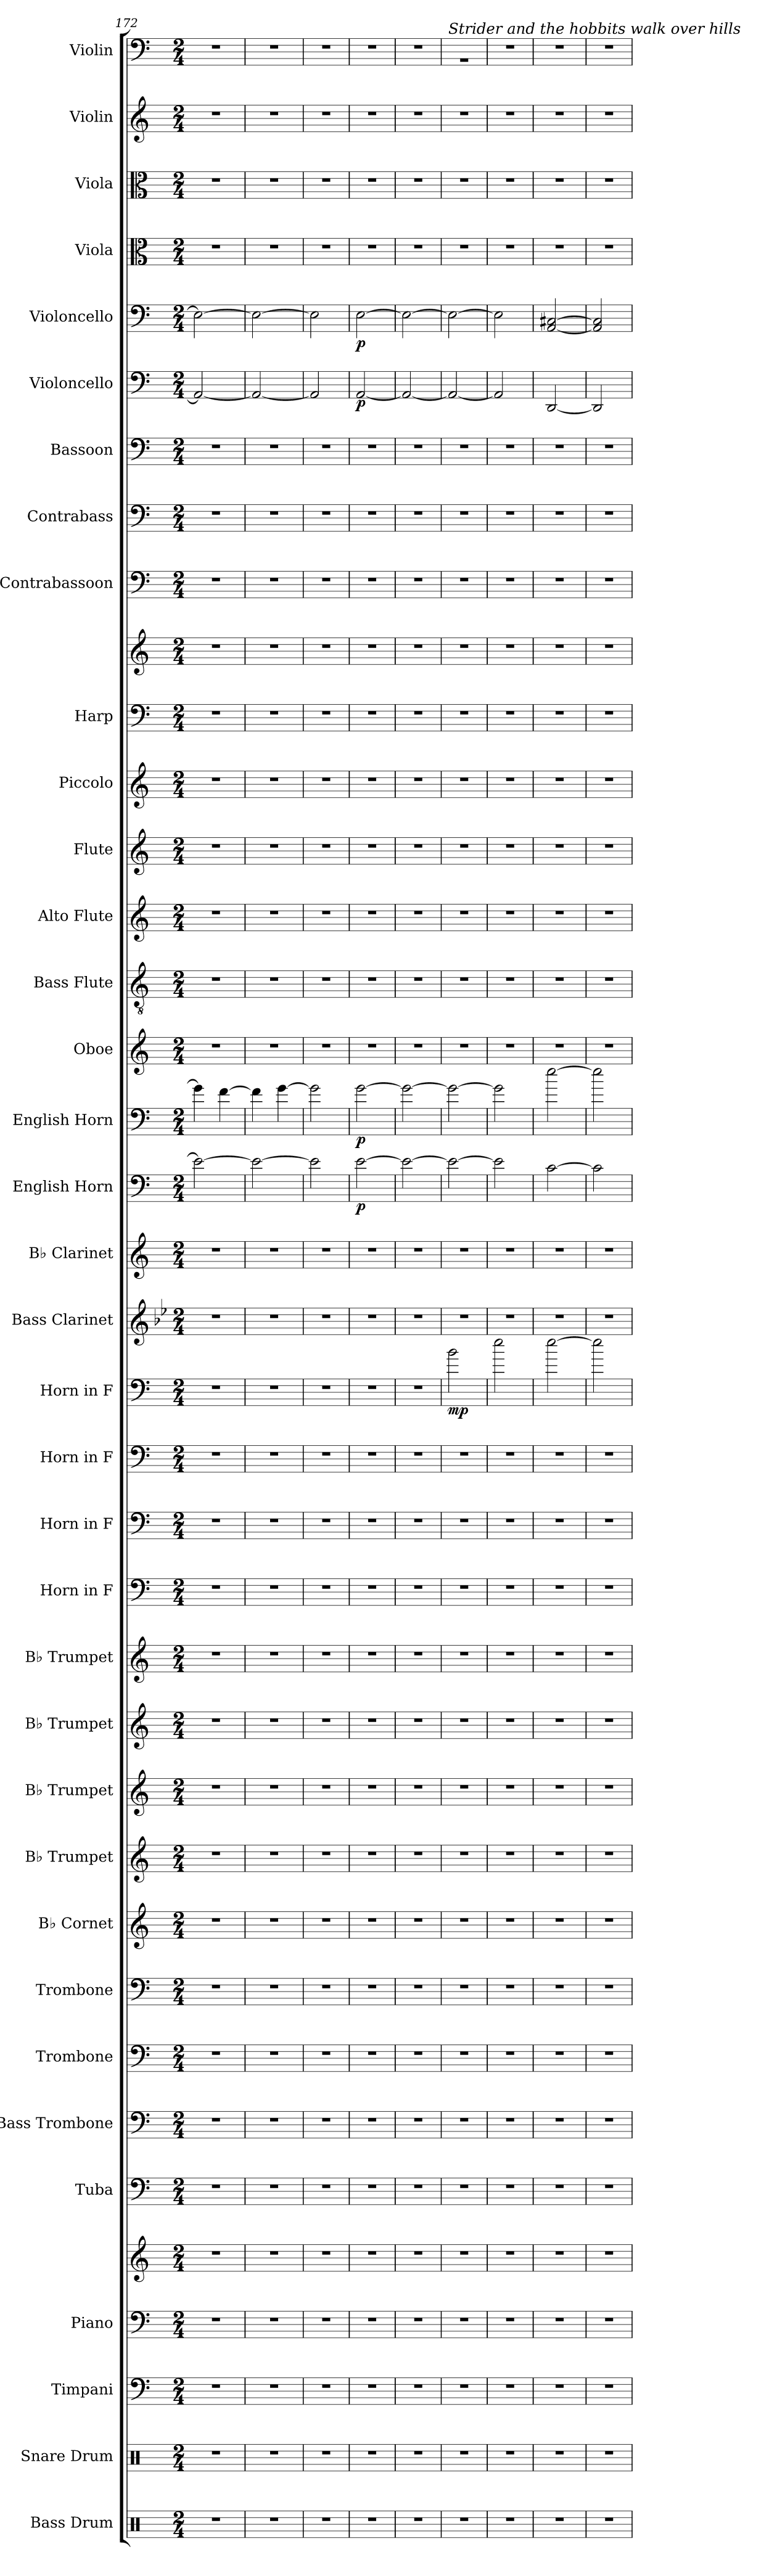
**kern	**kern	**kern	**kern	**kern	**kern	**kern	**kern	**kern	**kern	**kern	**kern	**kern	**kern	**kern	**kern	**kern	**kern	**dynam	**kern	**kern	**kern	**dynam	**kern	**dynam	**kern	**kern	**kern	**kern	**kern	**kern	**kern	**kern	**kern	**kern	**kern	**dynam	**kern	**dynam	**kern	**kern	**kern	**kern
*part36	*part35	*part34	*part33	*part33	*part32	*part31	*part30	*part29	*part28	*part27	*part26	*part25	*part24	*part23	*part22	*part21	*part20	*part20	*part19	*part18	*part17	*part17	*part16	*part16	*part15	*part14	*part13	*part12	*part11	*part10	*part10	*part9	*part8	*part7	*part6	*part6	*part5	*part5	*part4	*part3	*part2	*part1
*staff38	*staff37	*staff36	*staff35	*staff34	*staff33	*staff32	*staff31	*staff30	*staff29	*staff28	*staff27	*staff26	*staff25	*staff24	*staff23	*staff22	*staff21	*staff21	*staff20	*staff19	*staff18	*staff18	*staff17	*staff17	*staff16	*staff15	*staff14	*staff13	*staff12	*staff11	*staff10	*staff9	*staff8	*staff7	*staff6	*staff6	*staff5	*staff5	*staff4	*staff3	*staff2	*staff1
*I"Bass Drum	*I"Snare Drum	*I"Timpani	*I"Piano	*	*I"Tuba	*I"Bass Trombone	*I"Trombone	*I"Trombone	*I"B♭ Cornet	*I"B♭ Trumpet	*I"B♭ Trumpet	*I"B♭ Trumpet	*I"B♭ Trumpet	*I"Horn in F	*I"Horn in F	*I"Horn in F	*I"Horn in F	*	*I"Bass Clarinet	*I"B♭ Clarinet	*I"English Horn	*	*I"English Horn	*	*I"Oboe	*I"Bass Flute	*I"Alto Flute	*I"Flute	*I"Piccolo	*I"Harp	*	*I"Contrabassoon	*I"Contrabass	*I"Bassoon	*I"Violoncello	*	*I"Violoncello	*	*I"Viola	*I"Viola	*I"Violin	*I"Violin
*I'B. Dr.	*I'Sn. Dr.	*I'Timp.	*I'Pno.	*	*I'Tba.	*I'B. Tbn.	*I'Tbn.	*I'Tbn.	*I'B♭ Cnt.	*I'B♭ Tpt.	*I'B♭ Tpt.	*I'B♭ Tpt.	*I'B♭ Tpt.	*	*	*	*	*	*I'B. Cl.	*I'B♭ Cl.	*I'E. Hn.	*	*I'E. Hn.	*	*I'Ob.	*I'B. Fl.	*I'A. Fl.	*I'Fl.	*I'Picc.	*I'Hrp.	*	*I'Cbsn.	*I'Cb.	*I'Bsn.	*I'Vc.	*	*I'Vc.	*	*I'Vla.	*I'Vla.	*I'Vln.	*I'Vln.
*clefX	*clefX	*clefF4	*clefF4	*clefG2	*clefF4	*clefF4	*clefF4	*clefF4	*clefG2	*clefG2	*clefG2	*clefG2	*clefG2	*clefF4	*clefF4	*clefF4	*clefF4	*	*clefG2	*clefG2	*clefF4	*	*clefF4	*	*clefG2	*clefGv2	*clefG2	*clefG2	*clefG2	*clefF4	*clefG2	*clefF4	*clefF4	*clefF4	*clefF4	*	*clefF4	*	*clefC3	*clefC3	*clefG2	*clefF4
*	*	*	*	*	*	*	*	*	*ITrd1c2	*ITrd1c2	*ITrd1c2	*ITrd1c2	*ITrd1c2	*ITrd4c7	*ITrd4c7	*ITrd4c7	*ITrd4c7	*	*ITrd8c14	*ITrd1c2	*ITrd4c7	*	*ITrd4c7	*	*	*	*ITrd3c5	*	*ITrd-7c-12	*	*	*ITrd7c12	*ITrd7c12	*	*	*	*	*	*	*	*	*
*k[]	*k[]	*k[]	*k[]	*k[]	*k[]	*k[]	*k[]	*k[]	*k[b-e-]	*k[b-e-]	*k[b-e-]	*k[b-e-]	*k[b-e-]	*k[b-]	*k[b-]	*k[b-]	*k[b-]	*	*k[b-e-]	*k[b-e-]	*k[b-]	*	*k[b-]	*	*k[]	*k[]	*k[f#]	*k[]	*k[]	*k[]	*k[]	*k[]	*k[]	*k[]	*k[]	*	*k[]	*	*k[]	*k[]	*k[]	*k[]
*M2/4	*M2/4	*M2/4	*M2/4	*M2/4	*M2/4	*M2/4	*M2/4	*M2/4	*M2/4	*M2/4	*M2/4	*M2/4	*M2/4	*M2/4	*M2/4	*M2/4	*M2/4	*	*M2/4	*M2/4	*M2/4	*	*M2/4	*	*M2/4	*M2/4	*M2/4	*M2/4	*M2/4	*M2/4	*M2/4	*M2/4	*M2/4	*M2/4	*M2/4	*	*M2/4	*	*M2/4	*M2/4	*M2/4	*M2/4
=172	=172	=172	=172	=172	=172	=172	=172	=172	=172	=172	=172	=172	=172	=172	=172	=172	=172	=172	=172	=172	=172	=172	=172	=172	=172	=172	=172	=172	=172	=172	=172	=172	=172	=172	=172	=172	=172	=172	=172	=172	=172	=172
2r	2r	2r	2r	2r	2r	2r	2r	2r	2r	2r	2r	2r	2r	2r	2r	2r	2r	.	2r	2r	2A-\_	.	4c\]	.	2r	2r	2r	2r	2r	2r	2r	2r	2r	2r	2AA-/_	.	2E-\_	.	2r	2r	2r	2r
.	.	.	.	.	.	.	.	.	.	.	.	.	.	.	.	.	.	.	.	.	.	.	[4B-\	.	.	.	.	.	.	.	.	.	.	.	.	.	.	.	.	.	.	.
=173	=173	=173	=173	=173	=173	=173	=173	=173	=173	=173	=173	=173	=173	=173	=173	=173	=173	=173	=173	=173	=173	=173	=173	=173	=173	=173	=173	=173	=173	=173	=173	=173	=173	=173	=173	=173	=173	=173	=173	=173	=173	=173
2r	2r	2r	2r	2r	2r	2r	2r	2r	2r	2r	2r	2r	2r	2r	2r	2r	2r	.	2r	2r	2A-\_	.	4B-\]	.	2r	2r	2r	2r	2r	2r	2r	2r	2r	2r	2AA-/_	.	2E-\_	.	2r	2r	2r	2r
.	.	.	.	.	.	.	.	.	.	.	.	.	.	.	.	.	.	.	.	.	.	.	[4c\	.	.	.	.	.	.	.	.	.	.	.	.	.	.	.	.	.	.	.
=174	=174	=174	=174	=174	=174	=174	=174	=174	=174	=174	=174	=174	=174	=174	=174	=174	=174	=174	=174	=174	=174	=174	=174	=174	=174	=174	=174	=174	=174	=174	=174	=174	=174	=174	=174	=174	=174	=174	=174	=174	=174	=174
2r	2r	2r	2r	2r	2r	2r	2r	2r	2r	2r	2r	2r	2r	2r	2r	2r	2r	.	2r	2r	2A-\]	.	2c\]	.	2r	2r	2r	2r	2r	2r	2r	2r	2r	2r	2AA-/]	.	2E-\]	.	2r	2r	2r	2r
=175	=175	=175	=175	=175	=175	=175	=175	=175	=175	=175	=175	=175	=175	=175	=175	=175	=175	=175	=175	=175	=175	=175	=175	=175	=175	=175	=175	=175	=175	=175	=175	=175	=175	=175	=175	=175	=175	=175	=175	=175	=175	=175
!	!	!	!	!	!	!	!	!	!	!	!	!	!	!	!	!	!	!	!	!	!	!LO:DY:b	!	!LO:DY:b	!	!	!	!	!	!	!	!	!	!	!	!LO:DY:b	!	!LO:DY:b	!	!	!	!
2r	2r	2r	2r	2r	2r	2r	2r	2r	2r	2r	2r	2r	2r	2r	2r	2r	2r	.	2r	2r	[2A\	p	[2c\	p	2r	2r	2r	2r	2r	2r	2r	2r	2r	2r	[2AA/	p	[2E\	p	2r	2r	2r	2r
=176	=176	=176	=176	=176	=176	=176	=176	=176	=176	=176	=176	=176	=176	=176	=176	=176	=176	=176	=176	=176	=176	=176	=176	=176	=176	=176	=176	=176	=176	=176	=176	=176	=176	=176	=176	=176	=176	=176	=176	=176	=176	=176
2r	2r	2r	2r	2r	2r	2r	2r	2r	2r	2r	2r	2r	2r	2r	2r	2r	2r	.	2r	2r	2A\_	.	2c\_	.	2r	2r	2r	2r	2r	2r	2r	2r	2r	2r	2AA/_	.	2E\_	.	2r	2r	2r	2r
=177	=177	=177	=177	=177	=177	=177	=177	=177	=177	=177	=177	=177	=177	=177	=177	=177	=177	=177	=177	=177	=177	=177	=177	=177	=177	=177	=177	=177	=177	=177	=177	=177	=177	=177	=177	=177	=177	=177	=177	=177	=177	=177
!	!	!	!	!	!	!	!	!	!	!	!	!	!	!	!	!	!	!	!	!	!	!	!	!	!	!	!	!	!	!	!	!	!	!	!	!	!	!	!	!	!	!LO:TX:a:i:t=Strider and the hobbits walk over hills
!	!	!	!	!	!	!	!	!	!	!	!	!	!	!	!	!	!	!LO:DY:b	!	!	!	!	!	!	!	!	!	!	!	!	!	!	!	!	!	!	!	!	!	!	!	!
2r	2r	2r	2r	2r	2r	2r	2r	2r	2r	2r	2r	2r	2r	2r	2r	2r	2e\	mp	2r	2r	2A\_	.	2c\_	.	2r	2r	2r	2r	2r	2r	2r	2r	2r	2r	2AA/_	.	2E\_	.	2r	2r	2r	2rBB
=178	=178	=178	=178	=178	=178	=178	=178	=178	=178	=178	=178	=178	=178	=178	=178	=178	=178	=178	=178	=178	=178	=178	=178	=178	=178	=178	=178	=178	=178	=178	=178	=178	=178	=178	=178	=178	=178	=178	=178	=178	=178	=178
2r	2r	2r	2r	2r	2r	2r	2r	2r	2r	2r	2r	2r	2r	2r	2r	2r	2a\	.	2r	2r	2A\]	.	2c\]	.	2r	2r	2r	2r	2r	2r	2r	2r	2r	2r	2AA/]	.	2E\]	.	2r	2r	2r	2r
!!LO:PB:g=z
=179	=179	=179	=179	=179	=179	=179	=179	=179	=179	=179	=179	=179	=179	=179	=179	=179	=179	=179	=179	=179	=179	=179	=179	=179	=179	=179	=179	=179	=179	=179	=179	=179	=179	=179	=179	=179	=179	=179	=179	=179	=179	=179
2r	2r	2r	2r	2r	2r	2r	2r	2r	2r	2r	2r	2r	2r	2r	2r	2r	[2a\	.	2r	2r	[2F\	.	[2a\	.	2r	2r	2r	2r	2r	2r	2r	2r	2r	2r	[2DD/	.	[2AA/ [2C#X/	.	2r	2r	2r	2r
=180	=180	=180	=180	=180	=180	=180	=180	=180	=180	=180	=180	=180	=180	=180	=180	=180	=180	=180	=180	=180	=180	=180	=180	=180	=180	=180	=180	=180	=180	=180	=180	=180	=180	=180	=180	=180	=180	=180	=180	=180	=180	=180
2r	2r	2r	2r	2r	2r	2r	2r	2r	2r	2r	2r	2r	2r	2r	2r	2r	2a\]	.	2r	2r	2F\]	.	2a\]	.	2r	2r	2r	2r	2r	2r	2r	2r	2r	2r	2DD/]	.	2AA/] 2C#/]	.	2r	2r	2r	2r
=	=	=	=	=	=	=	=	=	=	=	=	=	=	=	=	=	=	=	=	=	=	=	=	=	=	=	=	=	=	=	=	=	=	=	=	=	=	=	=	=	=	=
*-	*-	*-	*-	*-	*-	*-	*-	*-	*-	*-	*-	*-	*-	*-	*-	*-	*-	*-	*-	*-	*-	*-	*-	*-	*-	*-	*-	*-	*-	*-	*-	*-	*-	*-	*-	*-	*-	*-	*-	*-	*-	*-
